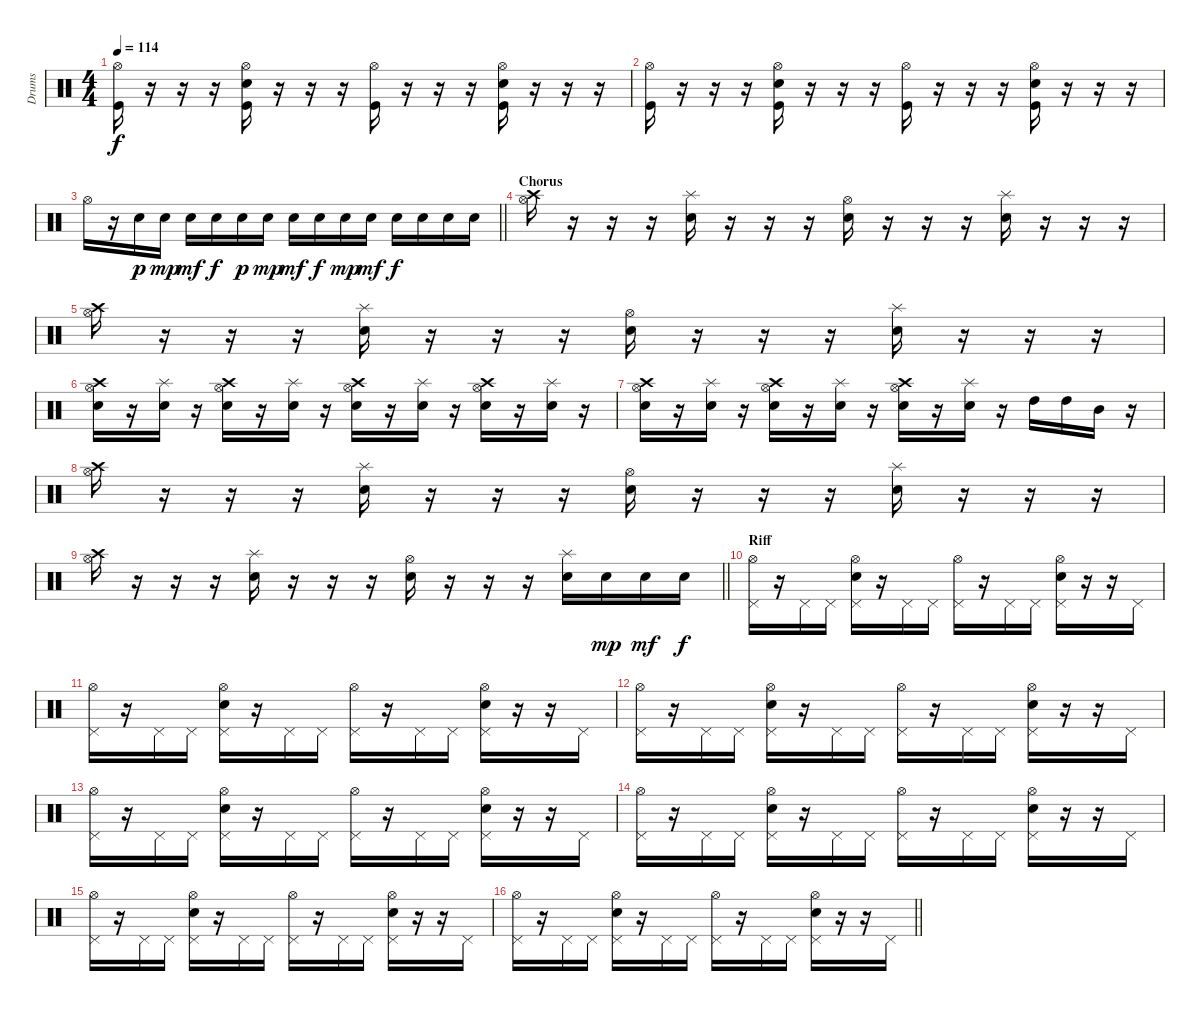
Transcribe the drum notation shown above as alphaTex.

\track ("Drums" "Drums") {instrument percussion}
\staff {score}
\articulation defaults
\ts (4 4)
\tempo 114
\clef neutral
\ks c
("Hi-Hat (open)" "Kick (hit)").16{dy f} r.16 r.16 r.16 ("Hi-Hat (open)" "Electric Snare (hit)" "Kick (hit)").16 r.16 r.16 r.16 ("Hi-Hat (open)" "Kick (hit)").16 r.16 r.16 r.16 ("Hi-Hat (open)" "Electric Snare (hit)" "Kick (hit)").16 r.16 r.16 r.16 |
("Hi-Hat (open)" "Kick (hit)").16 r.16 r.16 r.16 ("Hi-Hat (open)" "Electric Snare (hit)" "Kick (hit)").16 r.16 r.16 r.16 ("Hi-Hat (open)" "Kick (hit)").16 r.16 r.16 r.16 ("Hi-Hat (open)" "Electric Snare (hit)" "Kick (hit)").16 r.16 r.16 r.16 |
\barLineRight lightlight "Hi-Hat (open)".16
r.16 "Electric Snare (hit)".16{dy p} "Electric Snare (hit)".16{dy mp} "Electric Snare (hit)".16{dy mf} "Electric Snare (hit)".16{dy f} "Electric Snare (hit)".16{dy p} "Electric Snare (hit)".16{dy mp} "Electric Snare (hit)".16{dy mf} "Electric Snare (hit)".16{dy f} "Electric Snare (hit)".16{dy mp} "Electric Snare (hit)".16{dy mf} "Electric Snare (hit)".16{dy f} "Electric Snare (hit)".16 "Electric Snare (hit)".16 "Electric Snare (hit)".16 |
\section ("" "Chorus")
("Hi-Hat (open)" "Crash high (hit)").16 r.16 r.16 r.16 ("Electric Snare (hit)" "Splash (hit)").16 r.16 r.16 r.16 ("Hi-Hat (open)" "Electric Snare (hit)").16 r.16 r.16 r.16 ("Electric Snare (hit)" "Splash (hit)").16 r.16 r.16 r.16 |
("Hi-Hat (open)" "Crash high (hit)").16 r.16 r.16 r.16 ("Electric Snare (hit)" "Splash (hit)").16 r.16 r.16 r.16 ("Hi-Hat (open)" "Electric Snare (hit)").16 r.16 r.16 r.16 ("Electric Snare (hit)" "Splash (hit)").16 r.16 r.16 r.16 |
("Hi-Hat (open)" "Electric Snare (hit)" "Crash high (hit)").16 r.16 ("Electric Snare (hit)" "Splash (hit)").16 r.16 ("Hi-Hat (open)" "Electric Snare (hit)" "Crash high (hit)").16 r.16 ("Electric Snare (hit)" "Splash (hit)").16 r.16 ("Hi-Hat (open)" "Electric Snare (hit)" "Crash high (hit)").16 r.16 ("Electric Snare (hit)" "Splash (hit)").16 r.16 ("Hi-Hat (open)" "Electric Snare (hit)" "Crash high (hit)").16 r.16 ("Electric Snare (hit)" "Splash (hit)").16 r.16 |
("Hi-Hat (open)" "Electric Snare (hit)" "Crash high (hit)").16 r.16 ("Electric Snare (hit)" "Splash (hit)").16 r.16 ("Hi-Hat (open)" "Electric Snare (hit)" "Crash high (hit)").16 r.16 ("Electric Snare (hit)" "Splash (hit)").16 r.16 ("Hi-Hat (open)" "Electric Snare (hit)" "Crash high (hit)").16 r.16 ("Electric Snare (hit)" "Splash (hit)").16 r.16 "High Tom (hit)".16 "High Tom (hit)".16 "Mid Tom (hit)".16 r.16 |
("Hi-Hat (open)" "Crash high (hit)").16 r.16 r.16 r.16 ("Electric Snare (hit)" "Splash (hit)").16 r.16 r.16 r.16 ("Hi-Hat (open)" "Electric Snare (hit)").16 r.16 r.16 r.16 ("Electric Snare (hit)" "Splash (hit)").16 r.16 r.16 r.16 |
\barLineRight lightlight
("Hi-Hat (open)" "Crash high (hit)").16 r.16 r.16 r.16 ("Electric Snare (hit)" "Splash (hit)").16 r.16 r.16 r.16 ("Hi-Hat (open)" "Electric Snare (hit)").16 r.16 r.16 r.16 ("Electric Snare (hit)" "Splash (hit)").16 "Electric Snare (hit)".16{dy mp} "Electric Snare (hit)".16{dy mf} "Electric Snare (hit)".16{dy f} |
\section ("" "Riff")
("Pedal Hi-Hat (hit)" "Hi-Hat (open)").16 r.16 "Pedal Hi-Hat (hit)".16 "Pedal Hi-Hat (hit)".16 ("Pedal Hi-Hat (hit)" "Hi-Hat (open)" "Electric Snare (hit)").16 r.16 "Pedal Hi-Hat (hit)".16 "Pedal Hi-Hat (hit)".16 ("Pedal Hi-Hat (hit)" "Hi-Hat (open)").16 r.16 "Pedal Hi-Hat (hit)".16 "Pedal Hi-Hat (hit)".16 ("Pedal Hi-Hat (hit)" "Hi-Hat (open)" "Electric Snare (hit)").16 r.16 r.16 "Pedal Hi-Hat (hit)".16 |
("Pedal Hi-Hat (hit)" "Hi-Hat (open)").16 r.16 "Pedal Hi-Hat (hit)".16 "Pedal Hi-Hat (hit)".16 ("Pedal Hi-Hat (hit)" "Hi-Hat (open)" "Electric Snare (hit)").16 r.16 "Pedal Hi-Hat (hit)".16 "Pedal Hi-Hat (hit)".16 ("Pedal Hi-Hat (hit)" "Hi-Hat (open)").16 r.16 "Pedal Hi-Hat (hit)".16 "Pedal Hi-Hat (hit)".16 ("Pedal Hi-Hat (hit)" "Hi-Hat (open)" "Electric Snare (hit)").16 r.16 r.16 "Pedal Hi-Hat (hit)".16 |
("Pedal Hi-Hat (hit)" "Hi-Hat (open)").16 r.16 "Pedal Hi-Hat (hit)".16 "Pedal Hi-Hat (hit)".16 ("Pedal Hi-Hat (hit)" "Hi-Hat (open)" "Electric Snare (hit)").16 r.16 "Pedal Hi-Hat (hit)".16 "Pedal Hi-Hat (hit)".16 ("Pedal Hi-Hat (hit)" "Hi-Hat (open)").16 r.16 "Pedal Hi-Hat (hit)".16 "Pedal Hi-Hat (hit)".16 ("Pedal Hi-Hat (hit)" "Hi-Hat (open)" "Electric Snare (hit)").16 r.16 r.16 "Pedal Hi-Hat (hit)".16 |
("Pedal Hi-Hat (hit)" "Hi-Hat (open)").16 r.16 "Pedal Hi-Hat (hit)".16 "Pedal Hi-Hat (hit)".16 ("Pedal Hi-Hat (hit)" "Hi-Hat (open)" "Electric Snare (hit)").16 r.16 "Pedal Hi-Hat (hit)".16 "Pedal Hi-Hat (hit)".16 ("Pedal Hi-Hat (hit)" "Hi-Hat (open)").16 r.16 "Pedal Hi-Hat (hit)".16 "Pedal Hi-Hat (hit)".16 ("Pedal Hi-Hat (hit)" "Hi-Hat (open)" "Electric Snare (hit)").16 r.16 r.16 "Pedal Hi-Hat (hit)".16 |
("Pedal Hi-Hat (hit)" "Hi-Hat (open)").16 r.16 "Pedal Hi-Hat (hit)".16 "Pedal Hi-Hat (hit)".16 ("Pedal Hi-Hat (hit)" "Hi-Hat (open)" "Electric Snare (hit)").16 r.16 "Pedal Hi-Hat (hit)".16 "Pedal Hi-Hat (hit)".16 ("Pedal Hi-Hat (hit)" "Hi-Hat (open)").16 r.16 "Pedal Hi-Hat (hit)".16 "Pedal Hi-Hat (hit)".16 ("Pedal Hi-Hat (hit)" "Hi-Hat (open)" "Electric Snare (hit)").16 r.16 r.16 "Pedal Hi-Hat (hit)".16 |
("Pedal Hi-Hat (hit)" "Hi-Hat (open)").16 r.16 "Pedal Hi-Hat (hit)".16 "Pedal Hi-Hat (hit)".16 ("Pedal Hi-Hat (hit)" "Hi-Hat (open)" "Electric Snare (hit)").16 r.16 "Pedal Hi-Hat (hit)".16 "Pedal Hi-Hat (hit)".16 ("Pedal Hi-Hat (hit)" "Hi-Hat (open)").16 r.16 "Pedal Hi-Hat (hit)".16 "Pedal Hi-Hat (hit)".16 ("Pedal Hi-Hat (hit)" "Hi-Hat (open)" "Electric Snare (hit)").16 r.16 r.16 "Pedal Hi-Hat (hit)".16 |
\barLineRight lightlight
("Pedal Hi-Hat (hit)" "Hi-Hat (open)").16 r.16 "Pedal Hi-Hat (hit)".16 "Pedal Hi-Hat (hit)".16 ("Pedal Hi-Hat (hit)" "Hi-Hat (open)" "Electric Snare (hit)").16 r.16 "Pedal Hi-Hat (hit)".16 "Pedal Hi-Hat (hit)".16 ("Pedal Hi-Hat (hit)" "Hi-Hat (open)").16 r.16 "Pedal Hi-Hat (hit)".16 "Pedal Hi-Hat (hit)".16 ("Pedal Hi-Hat (hit)" "Hi-Hat (open)" "Electric Snare (hit)").16 r.16 r.16 "Pedal Hi-Hat (hit)".16
